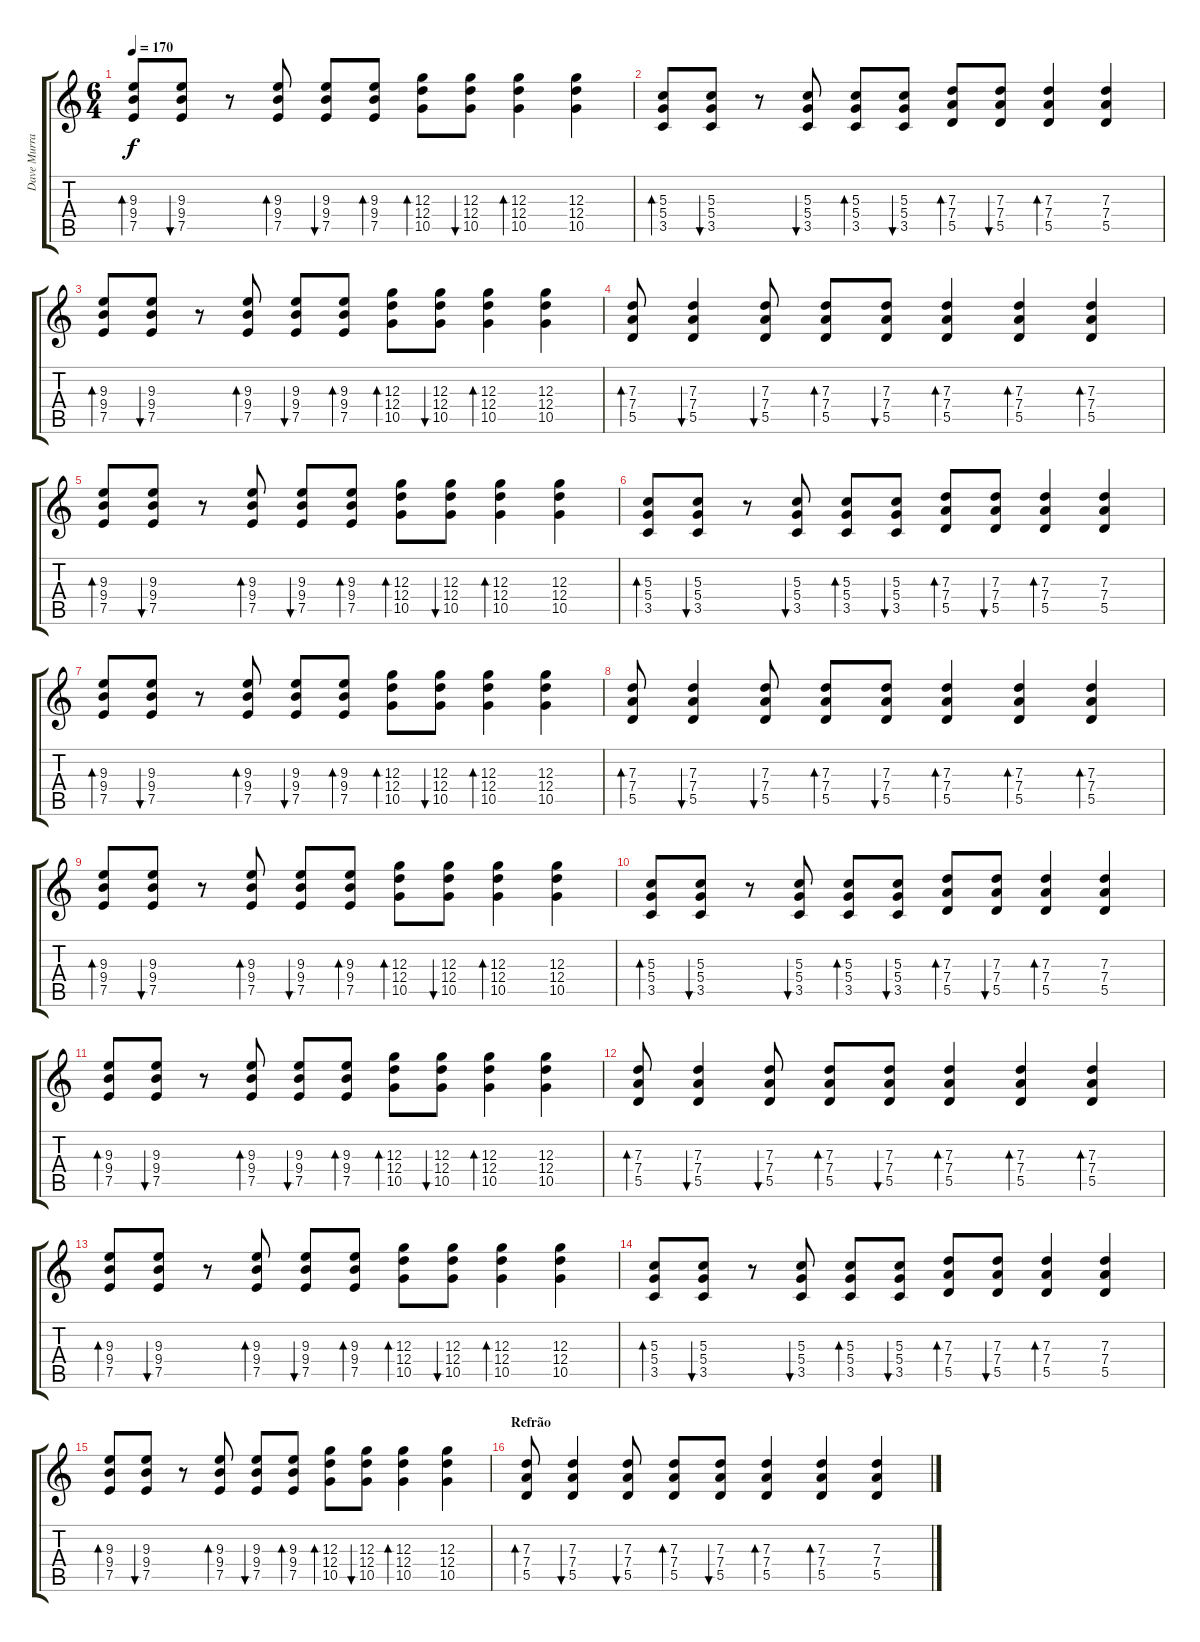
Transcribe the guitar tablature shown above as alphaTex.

\track ("Dave Murray" "Dave Murra") {instrument electricguitarclean}
\staff {score tabs}
\tuning (E4 B3 G3 D3 A2 E2) {hide}
\ts (6 4)
\tempo 170
\clef g2
\ks c
(9.3 9.4 7.5).8{bd 480 dy f volume 12} (9.3 9.4 7.5).8{bu 480} r.8 (9.3 9.4 7.5).8{bd 120} (9.3 9.4 7.5).8{bu 120} (9.3 9.4 7.5).8{bd 120} (12.3 12.4 10.5).8{bd 120} (12.3 12.4 10.5).8{bu 120} (12.3 12.4 10.5).4{bd 120} (12.3 12.4 10.5).4 |
(5.3 5.4 3.5).8{bd 480} (5.3 5.4 3.5).8{bu 480} r.8 (5.3 5.4 3.5).8{bu 120} (5.3 5.4 3.5).8{bd 120} (5.3 5.4 3.5).8{bu 120} (7.3 7.4 5.5).8{bd 120} (7.3 7.4 5.5).8{bu 120} (7.3 7.4 5.5).4{bd 120} (7.3 7.4 5.5).4 |
(9.3 9.4 7.5).8{bd 480} (9.3 9.4 7.5).8{bu 480} r.8 (9.3 9.4 7.5).8{bd 120} (9.3 9.4 7.5).8{bu 120} (9.3 9.4 7.5).8{bd 120} (12.3 12.4 10.5).8{bd 120} (12.3 12.4 10.5).8{bu 120} (12.3 12.4 10.5).4{bd 120} (12.3 12.4 10.5).4 |
(7.3 7.4 5.5).8{bd 240} (7.3 7.4 5.5).4{bu 240} (7.3 7.4 5.5).8{bu 240} (7.3 7.4 5.5).8{bd 240} (7.3 7.4 5.5).8{bu 240} (7.3 7.4 5.5).4{bd 240} (7.3 7.4 5.5).4{bd 240} (7.3 7.4 5.5).4{bd 240} |
(9.3 9.4 7.5).8{bd 480} (9.3 9.4 7.5).8{bu 480} r.8 (9.3 9.4 7.5).8{bd 120} (9.3 9.4 7.5).8{bu 120} (9.3 9.4 7.5).8{bd 120} (12.3 12.4 10.5).8{bd 120} (12.3 12.4 10.5).8{bu 120} (12.3 12.4 10.5).4{bd 120} (12.3 12.4 10.5).4 |
(5.3 5.4 3.5).8{bd 480} (5.3 5.4 3.5).8{bu 480} r.8 (5.3 5.4 3.5).8{bu 120} (5.3 5.4 3.5).8{bd 120} (5.3 5.4 3.5).8{bu 120} (7.3 7.4 5.5).8{bd 120} (7.3 7.4 5.5).8{bu 120} (7.3 7.4 5.5).4{bd 120} (7.3 7.4 5.5).4 |
(9.3 9.4 7.5).8{bd 480} (9.3 9.4 7.5).8{bu 480} r.8 (9.3 9.4 7.5).8{bd 120} (9.3 9.4 7.5).8{bu 120} (9.3 9.4 7.5).8{bd 120} (12.3 12.4 10.5).8{bd 120} (12.3 12.4 10.5).8{bu 120} (12.3 12.4 10.5).4{bd 120} (12.3 12.4 10.5).4 |
(7.3 7.4 5.5).8{bd 240} (7.3 7.4 5.5).4{bu 240} (7.3 7.4 5.5).8{bu 240} (7.3 7.4 5.5).8{bd 240} (7.3 7.4 5.5).8{bu 240} (7.3 7.4 5.5).4{bd 240} (7.3 7.4 5.5).4{bd 240} (7.3 7.4 5.5).4{bd 240} |
(9.3 9.4 7.5).8{bd 480} (9.3 9.4 7.5).8{bu 480} r.8 (9.3 9.4 7.5).8{bd 120} (9.3 9.4 7.5).8{bu 120} (9.3 9.4 7.5).8{bd 120} (12.3 12.4 10.5).8{bd 120} (12.3 12.4 10.5).8{bu 120} (12.3 12.4 10.5).4{bd 120} (12.3 12.4 10.5).4 |
(5.3 5.4 3.5).8{bd 480} (5.3 5.4 3.5).8{bu 480} r.8 (5.3 5.4 3.5).8{bu 120} (5.3 5.4 3.5).8{bd 120} (5.3 5.4 3.5).8{bu 120} (7.3 7.4 5.5).8{bd 120} (7.3 7.4 5.5).8{bu 120} (7.3 7.4 5.5).4{bd 120} (7.3 7.4 5.5).4 |
(9.3 9.4 7.5).8{bd 480} (9.3 9.4 7.5).8{bu 480} r.8 (9.3 9.4 7.5).8{bd 120} (9.3 9.4 7.5).8{bu 120} (9.3 9.4 7.5).8{bd 120} (12.3 12.4 10.5).8{bd 120} (12.3 12.4 10.5).8{bu 120} (12.3 12.4 10.5).4{bd 120} (12.3 12.4 10.5).4 |
(7.3 7.4 5.5).8{bd 240} (7.3 7.4 5.5).4{bu 240} (7.3 7.4 5.5).8{bu 240} (7.3 7.4 5.5).8{bd 240} (7.3 7.4 5.5).8{bu 240} (7.3 7.4 5.5).4{bd 240} (7.3 7.4 5.5).4{bd 240} (7.3 7.4 5.5).4{bd 240} |
(9.3 9.4 7.5).8{bd 480} (9.3 9.4 7.5).8{bu 480} r.8 (9.3 9.4 7.5).8{bd 120} (9.3 9.4 7.5).8{bu 120} (9.3 9.4 7.5).8{bd 120} (12.3 12.4 10.5).8{bd 120} (12.3 12.4 10.5).8{bu 120} (12.3 12.4 10.5).4{bd 120} (12.3 12.4 10.5).4 |
(5.3 5.4 3.5).8{bd 480} (5.3 5.4 3.5).8{bu 480} r.8 (5.3 5.4 3.5).8{bu 120} (5.3 5.4 3.5).8{bd 120} (5.3 5.4 3.5).8{bu 120} (7.3 7.4 5.5).8{bd 120} (7.3 7.4 5.5).8{bu 120} (7.3 7.4 5.5).4{bd 120} (7.3 7.4 5.5).4 |
(9.3 9.4 7.5).8{bd 480} (9.3 9.4 7.5).8{bu 480} r.8 (9.3 9.4 7.5).8{bd 120} (9.3 9.4 7.5).8{bu 120} (9.3 9.4 7.5).8{bd 120} (12.3 12.4 10.5).8{bd 120} (12.3 12.4 10.5).8{bu 120} (12.3 12.4 10.5).4{bd 120} (12.3 12.4 10.5).4 |
\section ("" "Refrão")
(7.3 7.4 5.5).8{bd 240} (7.3 7.4 5.5).4{bu 240} (7.3 7.4 5.5).8{bu 240} (7.3 7.4 5.5).8{bd 240} (7.3 7.4 5.5).8{bu 240} (7.3 7.4 5.5).4{bd 240} (7.3 7.4 5.5).4{bd 240} (7.3 7.4 5.5).4
